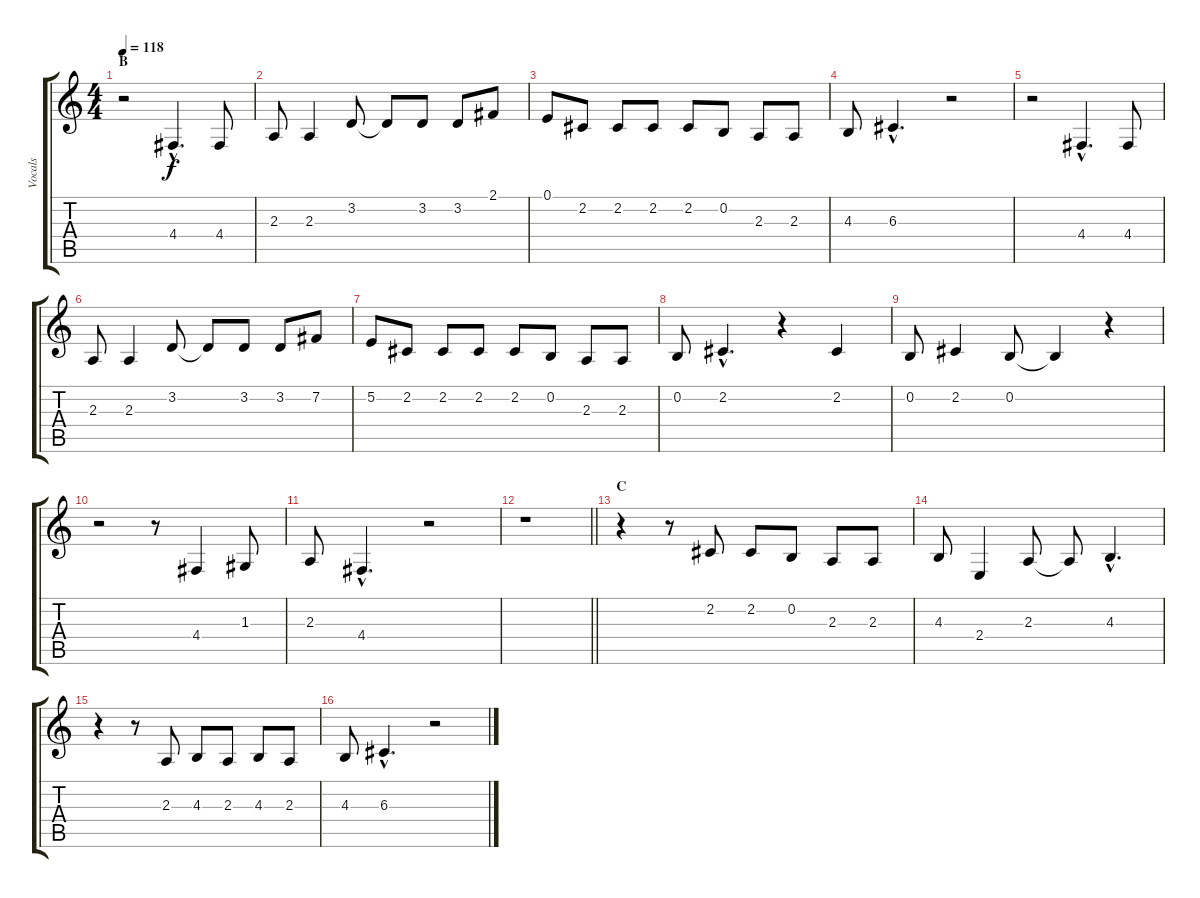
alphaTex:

\track ("Vocals" "Vocals") {instrument baritonesax}
\staff {score tabs}
\tuning (E4 B3 G3 D3 A2 E2) {hide}
\ts (4 4)
\section ("" "B")
\tempo 118
\clef g2
\ks c
r.2{dy f} 4.4{hac}.4{d} 4.4.8 |
2.3.8 2.3.4 3.2.8 3.2{t}.8 3.2.8 3.2.8 2.1.8 |
0.1.8 2.2.8 2.2.8 2.2.8 2.2.8 0.2.8 2.3.8 2.3.8 |
4.3.8 6.3{hac}.4{d} r.2 |
r.2 4.4{hac}.4{d} 4.4.8 |
2.3.8 2.3.4 3.2.8 3.2{t}.8 3.2.8 3.2.8 7.2.8 |
5.2.8 2.2.8 2.2.8 2.2.8 2.2.8 0.2.8 2.3.8 2.3.8 |
0.2.8 2.2{hac}.4{d} r.4 2.2.4 |
0.2.8 2.2.4 0.2.8 0.2{t}.4 r.4 |
r.2 r.8 4.4.4 1.3.8 |
2.3.8 4.4{hac}.4{d} r.2 |
\barLineRight lightlight
r.1 |
\section ("" "C")
r.4 r.8 2.2.8 2.2.8 0.2.8 2.3.8 2.3.8 |
4.3.8 2.4.4 2.3.8 2.3{t}.8 4.3{hac}.4{d} |
r.4 r.8 2.3.8 4.3.8 2.3.8 4.3.8 2.3.8 |
4.3.8 6.3{hac}.4{d} r.2
